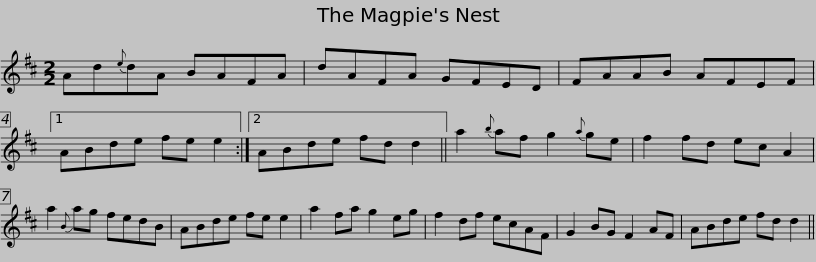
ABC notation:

X:1
L:1/8
M:2/2
I:linebreak $
K:D
V:1 treble
V:1
 Ad{e}dA BAFA | dAFA GFED | FAAB AFEF |1 ABde fe e2 :|2 ABde fd d2 ||$ %5
 a2{b} af g2{a} ge | f2 fd ec A2 | a2{B} ag fedB | ABde fe e2 | a2 fa g2 eg | %10
 f2 df ecAF |$ G2 BG F2 AF | ABde fd d2 || %13
